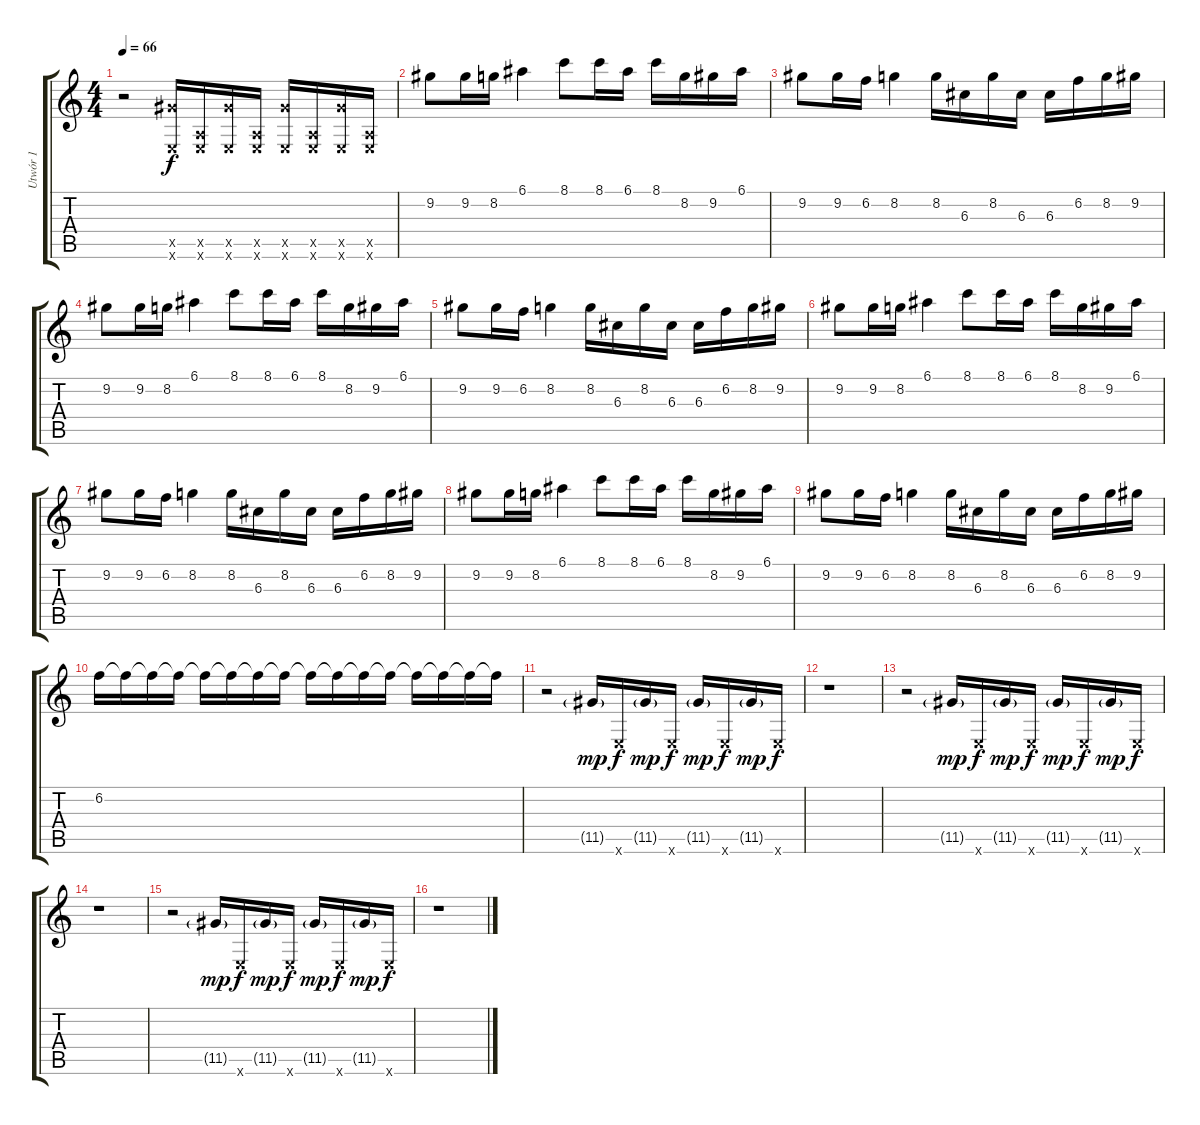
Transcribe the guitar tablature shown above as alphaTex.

\track ("Utwór 1" "Utwór 1") {instrument distortionguitar}
\staff {score tabs}
\tuning (E4 B3 G3 D3 A2 E2) {hide}
\ts (4 4)
\tempo 66
\clef g2
\ks c
r.2{dy f} (11.5{x} 0.6{x}).16 (0.5{x} 0.6{x}).16 (11.5{x} 0.6{x}).16 (0.5{x} 0.6{x}).16 (11.5{x} 0.6{x}).16 (0.5{x} 0.6{x}).16 (11.5{x} 0.6{x}).16 (0.5{x} 0.6{x}).16 |
9.2.8 9.2.16 8.2.16 6.1.4 8.1.8 8.1.16 6.1.16 8.1.16 8.2.16 9.2.16 6.1.16 |
9.2.8 9.2.16 6.2.16 8.2.4 8.2.16 6.3.16 8.2.16 6.3.16 6.3.16 6.2.16 8.2.16 9.2.16 |
9.2.8 9.2.16 8.2.16 6.1.4 8.1.8 8.1.16 6.1.16 8.1.16 8.2.16 9.2.16 6.1.16 |
9.2.8 9.2.16 6.2.16 8.2.4 8.2.16 6.3.16 8.2.16 6.3.16 6.3.16 6.2.16 8.2.16 9.2.16 |
9.2.8 9.2.16 8.2.16 6.1.4 8.1.8 8.1.16 6.1.16 8.1.16 8.2.16 9.2.16 6.1.16 |
9.2.8 9.2.16 6.2.16 8.2.4 8.2.16 6.3.16 8.2.16 6.3.16 6.3.16 6.2.16 8.2.16 9.2.16 |
9.2.8 9.2.16 8.2.16 6.1.4 8.1.8 8.1.16 6.1.16 8.1.16 8.2.16 9.2.16 6.1.16 |
9.2.8 9.2.16 6.2.16 8.2.4 8.2.16 6.3.16 8.2.16 6.3.16 6.3.16 6.2.16 8.2.16 9.2.16 |
6.2.16{volume 0} 6.2{t}.16 6.2{t}.16 6.2{t}.16 6.2{t}.16 6.2{t}.16 6.2{t}.16 6.2{t}.16 6.2{t}.16 6.2{t}.16 6.2{t}.16 6.2{t}.16 6.2{t}.16 6.2{t}.16 6.2{t}.16 6.2{t}.16 |
r.2 11.5{g}.16{dy mp volume 14} 0.6{x}.16{dy f} 11.5{g}.16{dy mp} 0.6{x}.16{dy f} 11.5{g}.16{dy mp} 0.6{x}.16{dy f} 11.5{g}.16{dy mp} 0.6{x}.16{dy f} |
r.1 |
r.2 11.5{g}.16{dy mp} 0.6{x}.16{dy f} 11.5{g}.16{dy mp} 0.6{x}.16{dy f} 11.5{g}.16{dy mp} 0.6{x}.16{dy f} 11.5{g}.16{dy mp} 0.6{x}.16{dy f} |
r.1 |
r.2 11.5{g}.16{dy mp} 0.6{x}.16{dy f} 11.5{g}.16{dy mp} 0.6{x}.16{dy f} 11.5{g}.16{dy mp} 0.6{x}.16{dy f} 11.5{g}.16{dy mp} 0.6{x}.16{dy f} |
r.1
